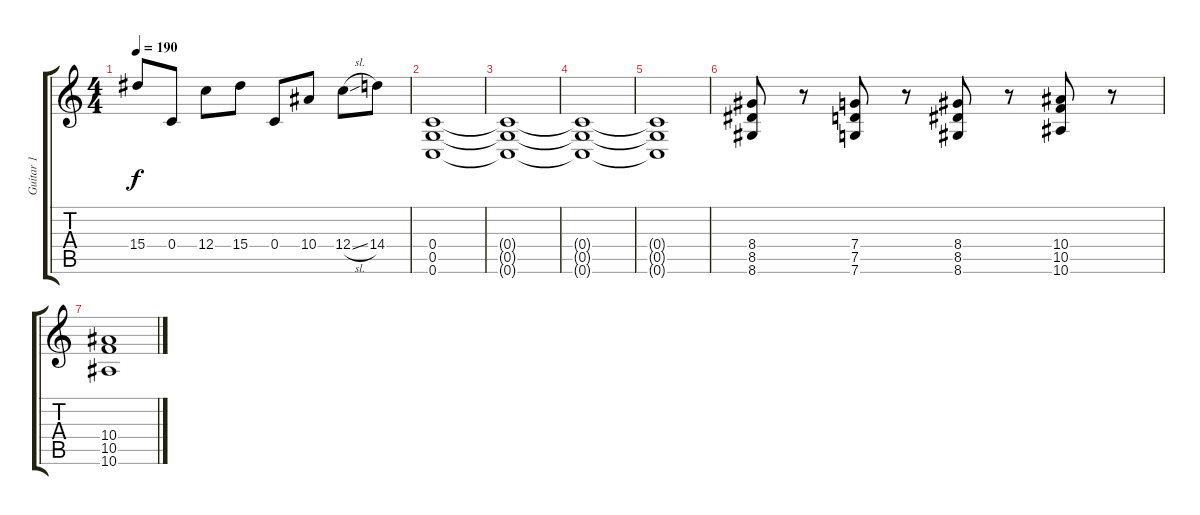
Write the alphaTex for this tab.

\track ("Guitar 1" "Guitar 1") {instrument distortionguitar}
\staff {score tabs}
\tuning (D4 A3 F3 C3 G2 C2) {hide}
\ts (4 4)
\tempo 190
\clef g2
\ks c
15.4.8{dy f} 0.4.8 12.4.8 15.4.8 0.4.8 10.4.8 12.4{sl}.8 14.4.8 |
(0.4 0.5 0.6).1 |
(0.4{t} 0.5{t} 0.6{t}).1 |
(0.4{t} 0.5{t} 0.6{t}).1 |
(0.4{t} 0.5{t} 0.6{t}).1 |
(8.4 8.5 8.6).8 r.8 (7.4 7.5 7.6).8 r.8 (8.4 8.5 8.6).8 r.8 (10.4 10.5 10.6).8 r.8 |
(10.4 10.5 10.6).1
